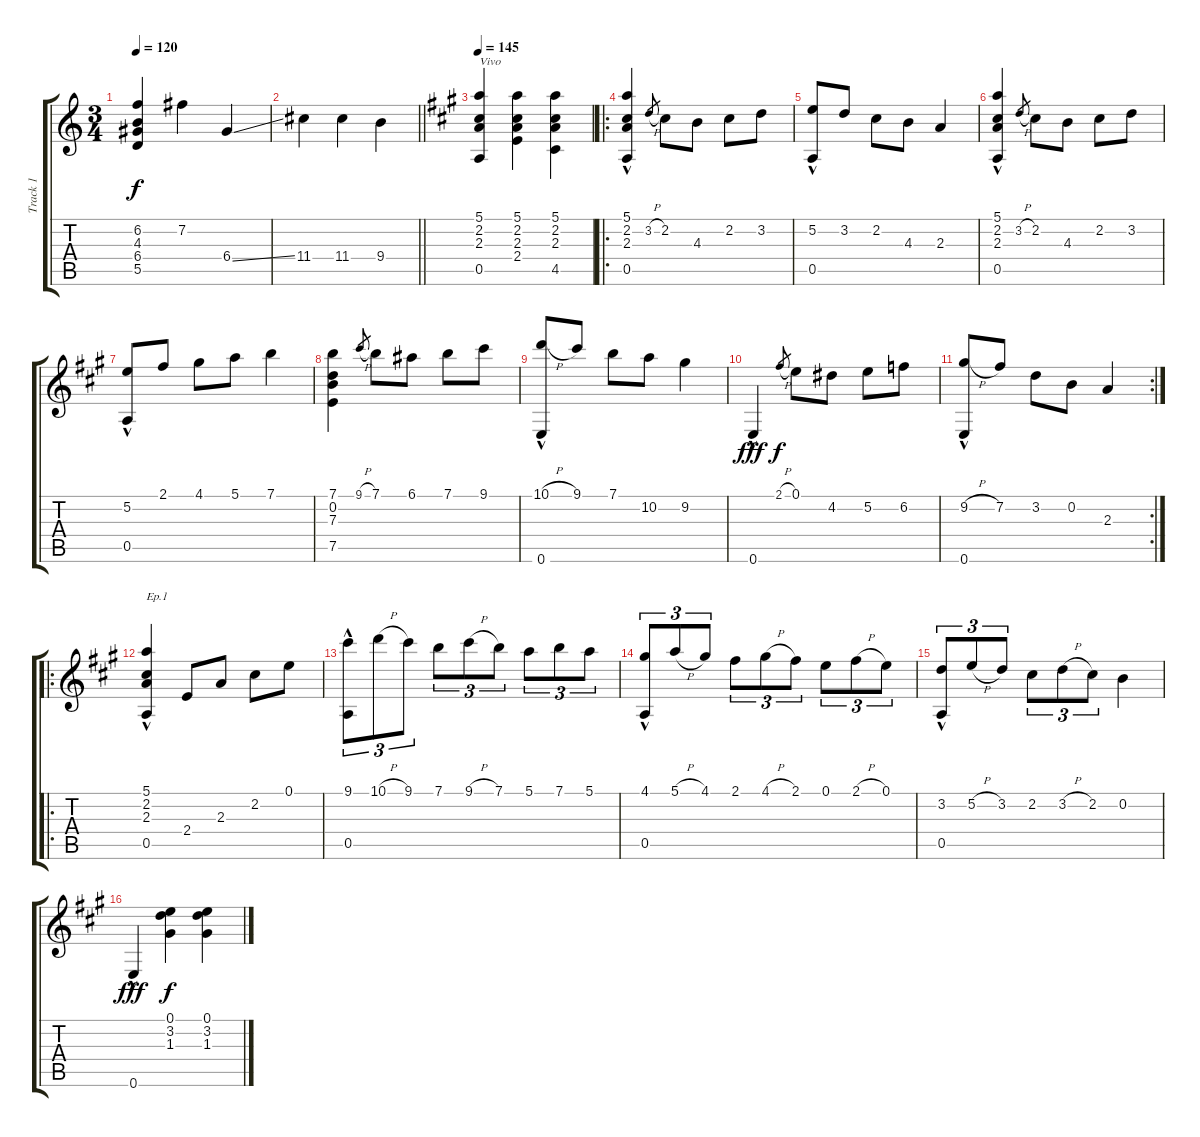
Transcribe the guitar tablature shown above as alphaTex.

\track ("Track 1" "Track 1") {instrument acousticguitarnylon}
\staff {score tabs}
\tuning (E4 B3 G3 D3 A2 E2) {hide}
\ts (3 4)
\tempo 120
\clef g2
\ks c
(6.2 4.3 6.4 5.5).4{dy f} 7.2.4 6.4{ss}.4 |
\barLineRight lightlight
11.4.4 11.4.4 9.4.4 |
\tempo 145
\ks a
(5.1 2.2 2.3 0.5).4{txt "Vivo"} (5.1 2.2 2.3 2.4).4 (5.1 2.2 2.3 4.5).4 |
\ro
(5.1 2.2 2.3 0.5{hac}).4 3.2{h}.8{gr} 2.2.8 4.3.8 2.2.8 3.2.8 |
(5.2 0.5{hac}).8 3.2.8 2.2.8 4.3.8 2.3.4 |
(5.1 2.2 2.3 0.5{hac}).4 3.2{h}.8{gr} 2.2.8 4.3.8 2.2.8 3.2.8 |
(5.2 0.5{hac}).8 2.1.8 4.1.8 5.1.8 7.1.4 |
(7.1 0.2 7.3 7.5).4 9.1{h}.8{gr} 7.1.8 6.1.8 7.1.8 9.1.8 |
(10.1{h} 0.6{hac}).8 9.1.8 7.1.8 10.2.8 9.2.4 |
0.6{hac}.4{dy fff} 2.1{h}.8{gr dy f} 0.1.8 4.2.8 5.2.8 6.2.8 |
\rc 2
(9.2{h} 0.6{hac}).8 7.2.8 3.2.8 0.2.8 2.3.4 |
\ro
(5.1 2.2 2.3 0.5{hac}).4{txt "Ep.1"} 2.4.8 2.3.8 2.2.8 0.1.8 |
(9.1 0.5{hac}).8{tu (3 2)} 10.1{h}.8{tu (3 2)} 9.1.8{tu (3 2)} 7.1.8{tu (3 2)} 9.1{h}.8{tu (3 2)} 7.1.8{tu (3 2)} 5.1.8{tu (3 2)} 7.1.8{tu (3 2)} 5.1.8{tu (3 2)} |
(4.1 0.5{hac}).8{tu (3 2)} 5.1{h}.8{tu (3 2)} 4.1.8{tu (3 2)} 2.1.8{tu (3 2)} 4.1{h}.8{tu (3 2)} 2.1.8{tu (3 2)} 0.1.8{tu (3 2)} 2.1{h}.8{tu (3 2)} 0.1.8{tu (3 2)} |
(3.2 0.5{hac}).8{tu (3 2)} 5.2{h}.8{tu (3 2)} 3.2.8{tu (3 2)} 2.2.8{tu (3 2)} 3.2{h}.8{tu (3 2)} 2.2.8{tu (3 2)} 0.2.4 |
0.6{hac}.4{dy fff} (0.1 3.2 1.3).4{dy f} (0.1 3.2 1.3).4
